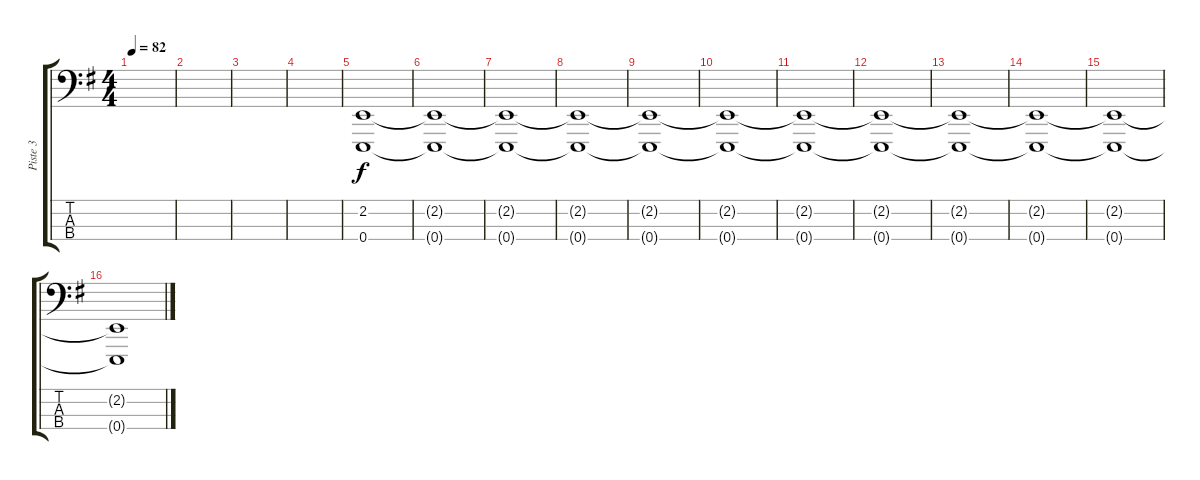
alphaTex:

\track ("Piste 3" "Piste 3") {instrument lead8bassandlead}
\staff {score tabs}
\tuning (G2 D2 A1 E1) {hide}
\ts (4 4)
\tempo 82
\clef f4
\ks g
|
|
|
|
(2.2 0.4).1{volume 12} |
(2.2{t} 0.4{t}).1 |
(2.2{t} 0.4{t}).1 |
(2.2{t} 0.4{t}).1 |
(2.2{t} 0.4{t}).1 |
(2.2{t} 0.4{t}).1 |
(2.2{t} 0.4{t}).1 |
(2.2{t} 0.4{t}).1 |
(2.2{t} 0.4{t}).1 |
(2.2{t} 0.4{t}).1 |
(2.2{t} 0.4{t}).1 |
(2.2{t} 0.4{t}).1
